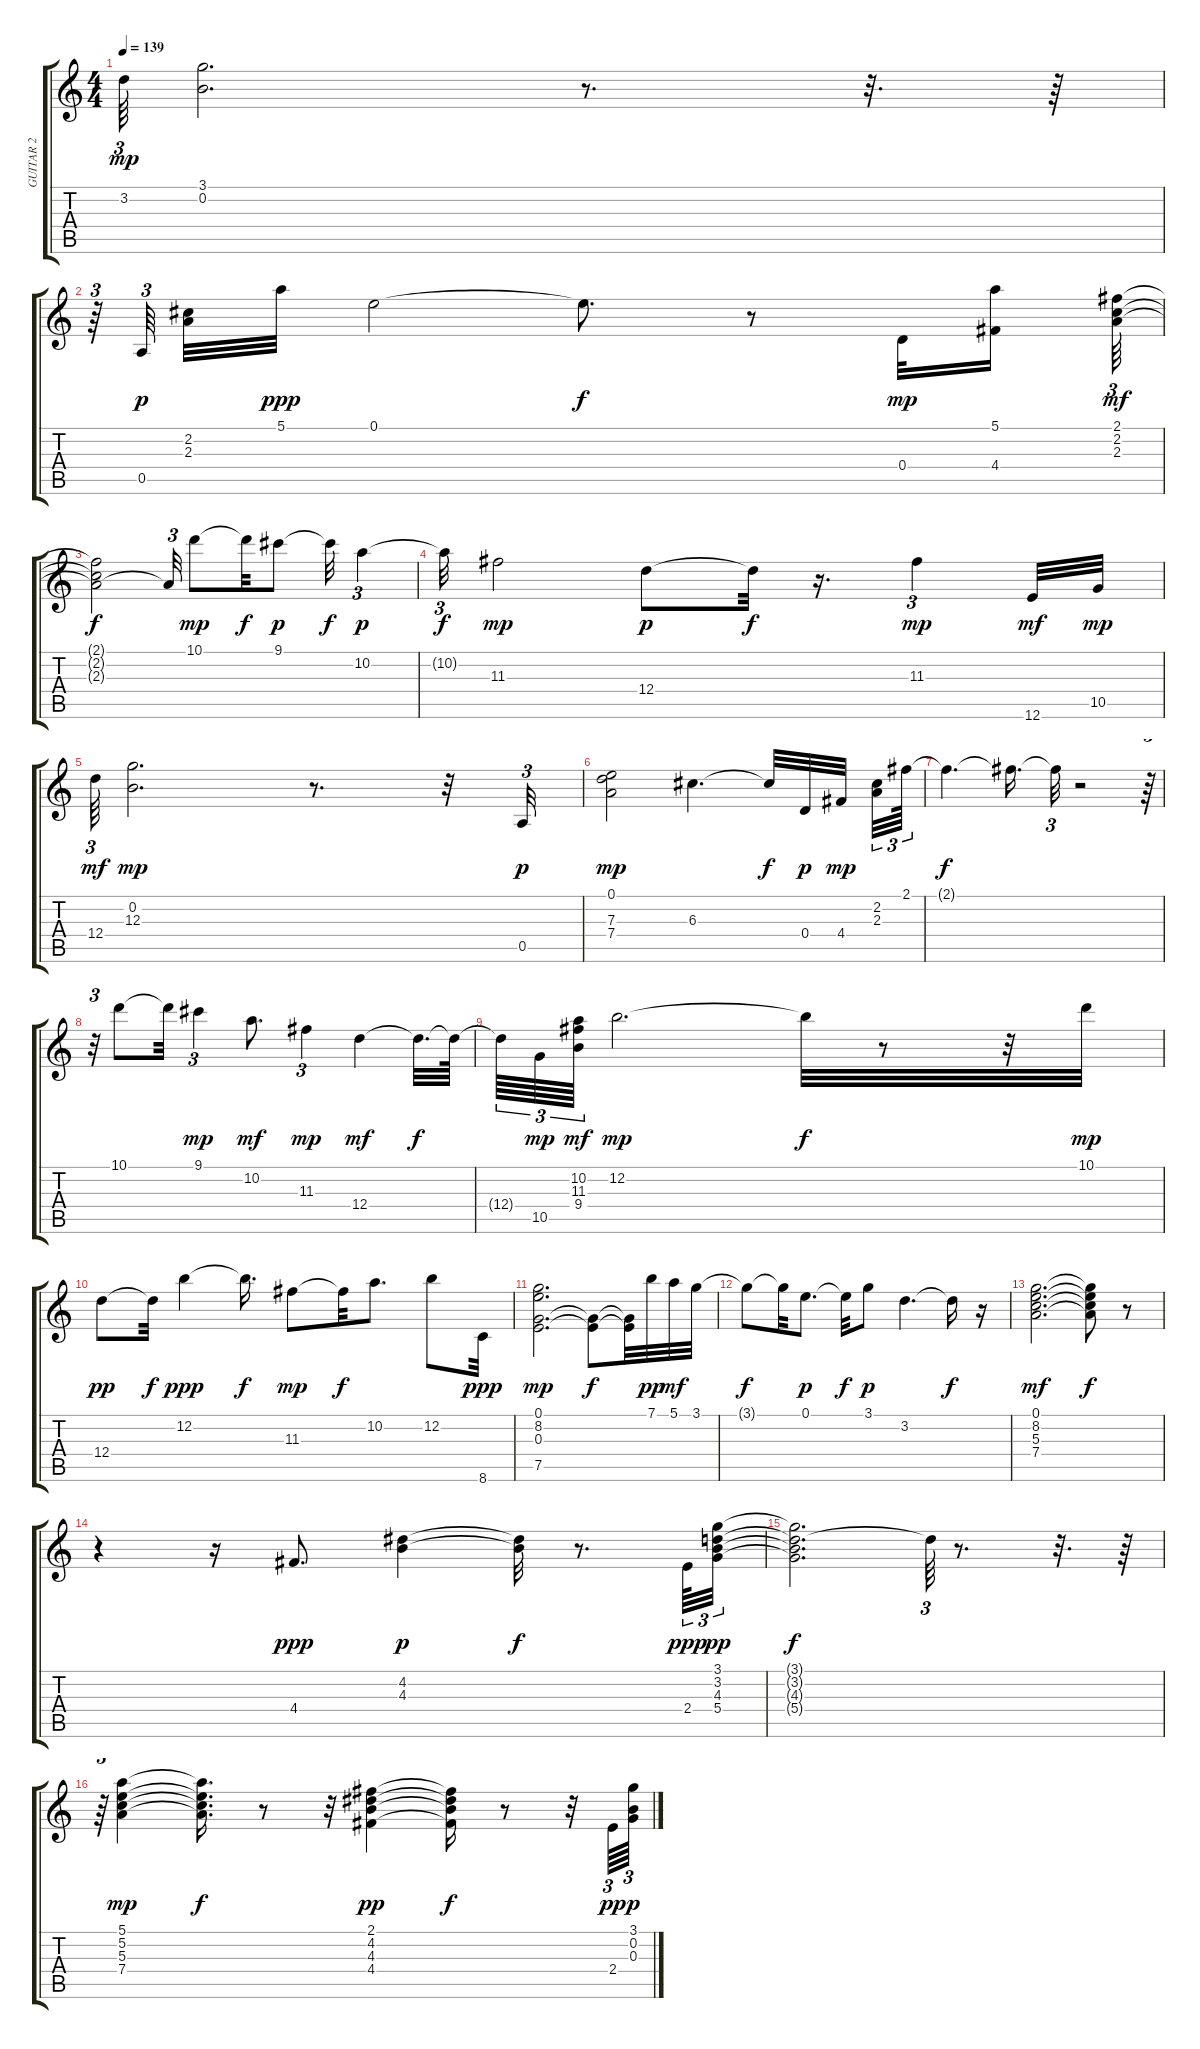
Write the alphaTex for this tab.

\track ("GUITAR 2" "GUITAR 2") {instrument overdrivenguitar}
\staff {score tabs}
\tuning (E4 B3 G3 D3 A2 E2) {hide}
\ts (4 4)
\tempo 139
\clef g2
\ks c
3.2.64{tu (3 2) dy mp} (3.1 0.2).2{d} r.8{d} r.32{d} r.64 |
r.64{tu (3 2)} 0.5.64{tu (3 2) dy p beam splitsecondary} (2.2 2.3).32 5.1.32{dy ppp} 0.1.2 0.1{t}.8{d dy f} r.8 0.4.32{dy mp} (5.1 4.4).16{beam splitsecondary} (2.1 2.2 2.3).64{tu (3 2) dy mf} |
(2.1{t} 2.2{t} 2.3{t}).2{dy f} 2.3{t}.32{tu (3 2)} 10.1.8{dy mp} 10.1{t}.32{dy f} 9.1.8{dy p} 9.1{t}.32{dy f} 10.2.4{tu (3 2) dy p} |
10.2{t}.32{tu (3 2) dy f} 11.3.2{dy mp} 12.4.8{dy p} 12.4{t}.32{dy f} r.16{d} 11.3.4{tu (3 2) dy mp} 12.6.32{dy mf} 10.5.32{dy mp} |
12.4.64{tu (3 2) dy mf} (0.2 12.3).2{d dy mp} r.8{d} r.32 0.5.32{tu (3 2) dy p} |
(0.1 7.3 7.4).2{dy mp} 6.3.4{d} 6.3{t}.32{dy f} 0.4.32{dy p} 4.4.32{dy mp beam splitsecondary} (2.2 2.3).32{tu (3 2)} 2.1.64{tu (3 2)} |
2.1{t}.4{d dy f} 2.1{t}.16{d} 2.1{t}.32{tu (3 2)} r.2 r.64{tu (3 2)} |
r.32{tu (3 2)} 10.1.8 10.1{t}.32 9.1.4{tu (3 2) dy mp} 10.2.8{d dy mf} 11.3.4{tu (3 2) dy mp} 12.4.4{dy mf} 12.4{t}.32{d dy f} 12.4{t}.64 |
12.4{t}.64{tu (3 2)} 10.5.64{tu (3 2) dy mp} (10.2 11.3 9.4).64{tu (3 2) dy mf} 12.2.2{d dy mp} 12.2{t}.32{dy f} r.8 r.32 10.1.32{dy mp} |
12.4.8{dy pp} 12.4{t}.32{dy f} 12.2.4{dy ppp} 12.2{t}.16{d dy f} 11.3.8{dy mp} 11.3{t}.32{dy f} 10.2.8{d} 12.2.8 8.6.32{dy ppp} |
(0.1 8.2 0.3 7.5).2{d dy mp} (0.3{t} 7.5{t}).8{dy f} (0.3{t} 7.5{t}).32 7.1.32{dy pp} 5.1.32{dy mf} 3.1.32 |
3.1{t}.8{dy f} 3.1{t}.32 0.1.8{d dy p} 0.1{t}.32{dy f} 3.1.8{dy p} 3.2.4{d} 3.2{t}.16{dy f} r.16 |
(0.1 8.2 5.3 7.4).2{d dy mf} (0.1{t} 8.2{t} 5.3{t} 7.4{t}).8{dy f} r.8 |
r.4 r.16 4.4.8{d dy ppp} (4.2 4.3).4{dy p} (4.2{t} 4.3{t}).32{dy f} r.8{d} 2.4.64{tu (3 2) dy ppp} (3.1 3.2 4.3 5.4).32{tu (3 2) dy pp} |
(3.1{t} 3.2{t} 4.3{t} 5.4{t}).2{d dy f} 3.2{t}.64{tu (3 2)} r.8{d} r.32{d} r.64 |
r.64{tu (3 2)} (5.1 5.2 5.3 7.4).4{dy mp} (5.1{t} 5.2{t} 5.3{t} 7.4{t}).16{d dy f} r.8 r.32 (2.1 4.2 4.3 4.4).4{dy pp} (2.1{t} 4.2{t} 4.3{t} 4.4{t}).16{dy f} r.8 r.32 2.4.64{tu (3 2) dy pp} (3.1 0.2 0.3).64{tu (3 2) dy p}
